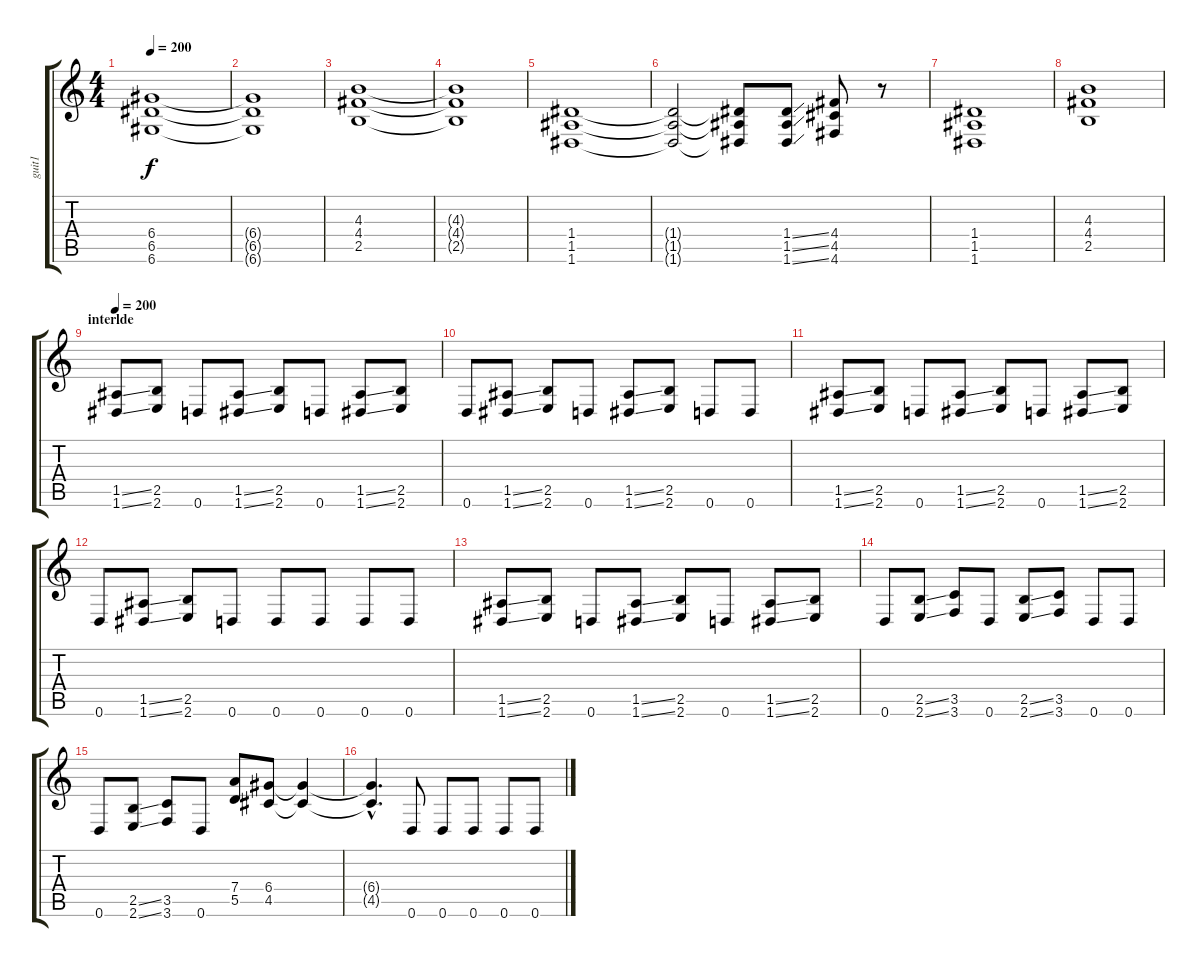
\track ("guit1" "guit1") {instrument acousticguitarsteel}
\staff {score tabs}
\tuning (E4 B3 G3 D3 A2 D2) {hide}
\ts (4 4)
\tempo 200
\clef g2
\ks c
(6.4 6.5 6.6).1{dy f} |
(6.4{t} 6.5{t} 6.6{t}).1 |
(4.3 4.4 2.5).1 |
(4.3{t} 4.4{t} 2.5{t}).1 |
(1.4 1.5 1.6).1 |
(1.4{t} 1.5{t} 1.6{t}).2 (1.4{t} 1.5{t} 1.6{t}).8 (1.4{ss} 1.5{ss} 1.6{ss}).8 (4.4 4.5 4.6).8 r.8 |
(1.4 1.5 1.6).1 |
(4.3 4.4 2.5).1 |
\section ("" "interlde")
\tempo 200
(1.5{ss} 1.6{ss}).8{instrument distortionguitar} (2.5 2.6).8 0.6.8 (1.5{ss} 1.6{ss}).8 (2.5 2.6).8 0.6.8 (1.5{ss} 1.6{ss}).8 (2.5 2.6).8 |
0.6.8 (1.5{ss} 1.6{ss}).8 (2.5 2.6).8 0.6.8 (1.5{ss} 1.6{ss}).8 (2.5 2.6).8 0.6.8 0.6.8 |
(1.5{ss} 1.6{ss}).8 (2.5 2.6).8 0.6.8 (1.5{ss} 1.6{ss}).8 (2.5 2.6).8 0.6.8 (1.5{ss} 1.6{ss}).8 (2.5 2.6).8 |
0.6.8 (1.5{ss} 1.6{ss}).8 (2.5 2.6).8 0.6.8 0.6.8 0.6.8 0.6.8 0.6.8 |
(1.5{ss} 1.6{ss}).8 (2.5 2.6).8 0.6.8 (1.5{ss} 1.6{ss}).8 (2.5 2.6).8 0.6.8 (1.5{ss} 1.6{ss}).8 (2.5 2.6).8 |
0.6.8 (2.5{ss} 2.6{ss}).8 (3.5 3.6).8 0.6.8 (2.5{ss} 2.6{ss}).8 (3.5 3.6).8 0.6.8 0.6.8 |
0.6.8 (2.5{ss} 2.6{ss}).8 (3.5 3.6).8 0.6.8 (7.4 5.5).8 (6.4 4.5).8 (6.4{t} 4.5{t}).4 |
(6.4{hac t} 4.5{hac t}).4{d} 0.6.8 0.6.8 0.6.8 0.6.8 0.6.8
